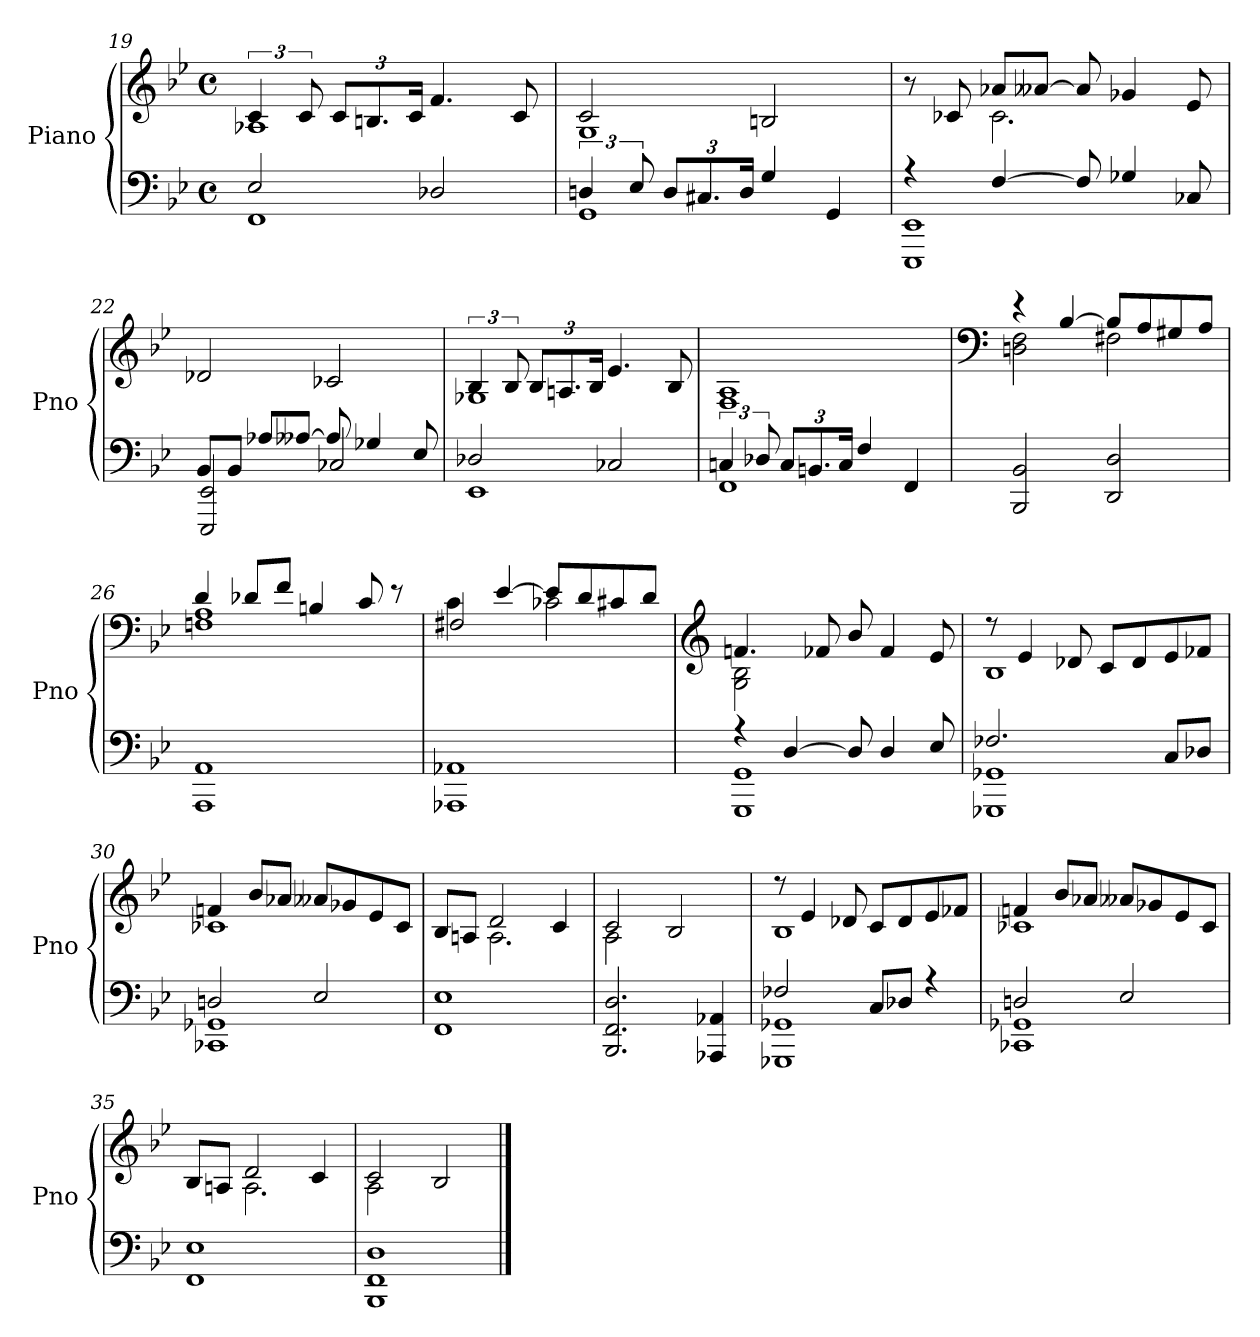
**kern	**kern
*part2	*part1
*staff2	*staff1
*I"Piano	*I"Piano
*I'Pno	*I'Pno
!!LO:PB:g=z
*clefF4	*clefG2
*k[b-e-]	*k[b-e-]
*M4/4	*M4/4
*met(c)	*met(c)
=19	=19
*^	*^
2E-/	1FF	6c/	1A-X
.	.	12c/	.
*	*	*Xbrackettup	*
.	.	12c/L	.
.	.	12.Bn/	.
.	.	24c/Jk	.
2D-X/	.	4.f/	.
.	.	8c/	.
=20	=20	=20	=20
6Dn/	1GG	2c/	1G
12E-/	.	.	.
*Xbrackettup	*	*	*
12D/L	.	.	.
12.C#X/	.	.	.
24D/Jk	.	.	.
4G/	.	2Bn/	.
4GG/	.	.	.
=21	=21	=21	=21
4r	1EEE- 1EE-	8r	4ryy
.	.	8c-X/	.
[4F/	.	8a-X/L	2.c-\
.	.	[8a--X/J	.
8F/]	.	8a--/]	.
4G-X/	.	4g-X/	.
8C-X/	.	8e-/	.
*	*	*v	*v
!!LO:LB:g=z
=22	=22	=22
8BB-/L	2EEE-/ 2EE-/	2d-X/
8BB-/J	.	.
8A-X/L	.	.
[8A--X/J	.	.
8A--/]	2C-X/	2c-X/
4G-X/	.	.
8E-/	.	.
=23	=23	=23
*	*	*brackettup
*	*	*^
2D-X/	1EE-	6B-/	1G-X
.	.	12B-/	.
*	*	*Xbrackettup	*
.	.	12B-/L	.
.	.	12.An/	.
.	.	24B-/Jk	.
2C-X/	.	4.e-/	.
.	.	8B-/	.
*	*	*v	*v
=24	=24	=24
*brackettup	*	*
6Cn/	1FF	1F 1A
12D-X/	.	.
*Xbrackettup	*	*
12C/L	.	.
12.BBn/	.	.
24C/Jk	.	.
4F/	.	.
4FF/	.	.
*v	*v	*
!!LO:LB:g=z
=25	=25
*	*clefF4
*	*^
2BBB-/ 2BB-/	4r	2Dn\ 2F\
.	[4B-/	.
2DD/ 2D/	8B-/L]	2F#X\
.	8A/	.
.	8G#X/	.
.	8A/J	.
=26	=26	=26
1AAA 1AA	4d/	1Fn 1A
.	8d-X/L	.
.	8f/J	.
.	4Bn/	.
.	8c/	.
.	8r	.
=27	=27	=27
1AAA-X 1AA-X	4c\	2F#X/
.	[4e-/	.
.	8e-/L]	2c-X\
.	8d/	.
.	8c#X/	.
.	8d/J	.
=28	=28	=28
*	*clefG2	*
*^	*	*
4r	1GGG 1GG	4.fn/	2G\ 2B-\
[4D/	.	.	.
.	.	8f-X/	.
8D/]	.	8b-/	2ryy
4D/	.	4f-/	.
8E-/	.	8e-/	.
!!LO:LB:g=z	!!
=29	=29	=29	=29
2.F-X/	1GGG-X 1GG-X	8r	1B-
.	.	4e-/	.
.	.	8d-X/	.
.	.	8c/L	.
.	.	8d-/	.
8C/L	.	8e-/	.
8D-X/J	.	8f-X/J	.
=30	=30	=30	=30
2Dn/	1CC-X 1GG-X	4fn/	1c-X
.	.	8b-/L	.
.	.	8a-X/J	.
2E-/	.	8a--X/L	.
.	.	8g-X/	.
.	.	8e-/	.
.	.	8c-/J	.
*v	*v	*	*
=31	=31	=31
1FF 1E-	8B-/L	4ryy
.	8An/J	.
.	2d/	2.A\
.	4c/	.
=32	=32	=32
2.BBB-/ 2.FF/ 2.D/	2c/	2A\
.	2B-/	2ryy
4AAA-X/ 4AA-X/	.	.
!!LO:LB:g=z	!!
=33	=33	=33
*^	*	*
2F-X/	1GGG-X 1GG-X	8r	1B-
.	.	4e-/	.
.	.	8d-X/	.
8C/L	.	8c/L	.
8D-X/J	.	8d-/	.
4r	.	8e-/	.
.	.	8f-X/J	.
=34	=34	=34	=34
2Dn/	1CC-X 1GG-X	4fn/	1c-X
.	.	8b-/L	.
.	.	8a-X/J	.
2E-/	.	8a--X/L	.
.	.	8g-X/	.
.	.	8e-/	.
.	.	8c-/J	.
*v	*v	*	*
=35	=35	=35
1FF 1E-	8B-/L	4ryy
.	8An/J	.
.	2d/	2.A\
.	4c/	.
=36	=36	=36
1BBB- 1FF 1D	2c/	2A\
.	2B-/	2ryy
*	*v	*v
==	==
*-	*-
